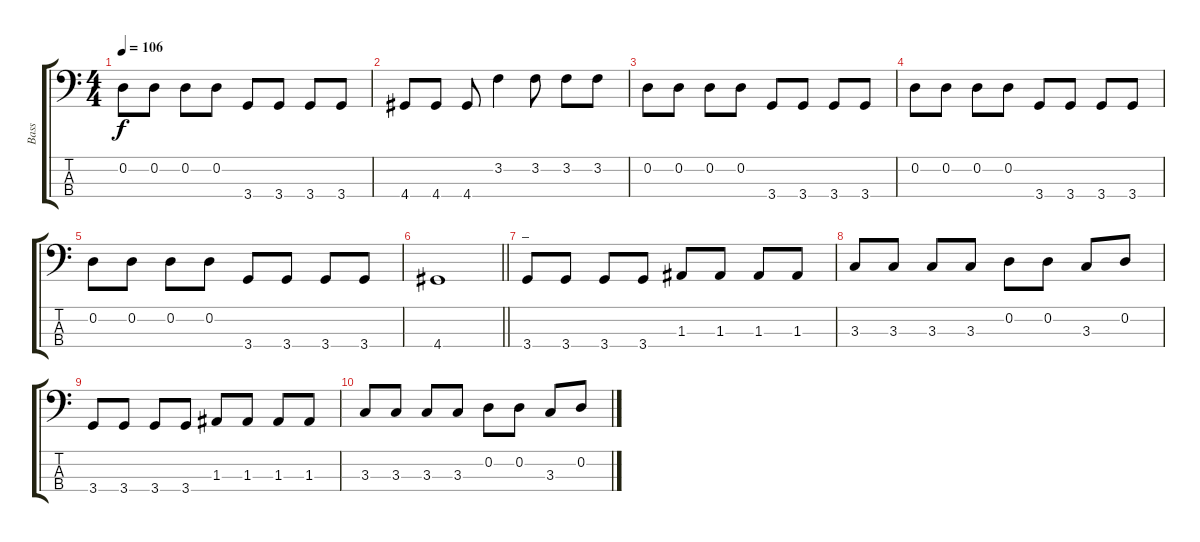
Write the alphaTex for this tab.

\track ("Bass" "Bass") {instrument electricbassfinger}
\staff {score tabs}
\tuning (G2 D2 A1 E1) {hide}
\ts (4 4)
\tempo 106
\clef f4
\ks c
0.2.8{dy f} 0.2.8 0.2.8 0.2.8 3.4.8 3.4.8 3.4.8 3.4.8 |
4.4.8 4.4.8 4.4.8 3.2.4 3.2.8 3.2.8 3.2.8 |
0.2.8 0.2.8 0.2.8 0.2.8 3.4.8 3.4.8 3.4.8 3.4.8 |
0.2.8 0.2.8 0.2.8 0.2.8 3.4.8 3.4.8 3.4.8 3.4.8 |
0.2.8 0.2.8 0.2.8 0.2.8 3.4.8 3.4.8 3.4.8 3.4.8 |
\barLineRight lightlight
4.4.1 |
\section ("" "_")
3.4.8 3.4.8 3.4.8 3.4.8 1.3.8 1.3.8 1.3.8 1.3.8 |
3.3.8 3.3.8 3.3.8 3.3.8 0.2.8 0.2.8 3.3.8 0.2.8 |
3.4.8 3.4.8 3.4.8 3.4.8 1.3.8 1.3.8 1.3.8 1.3.8 |
3.3.8 3.3.8 3.3.8 3.3.8 0.2.8 0.2.8 3.3.8 0.2.8
